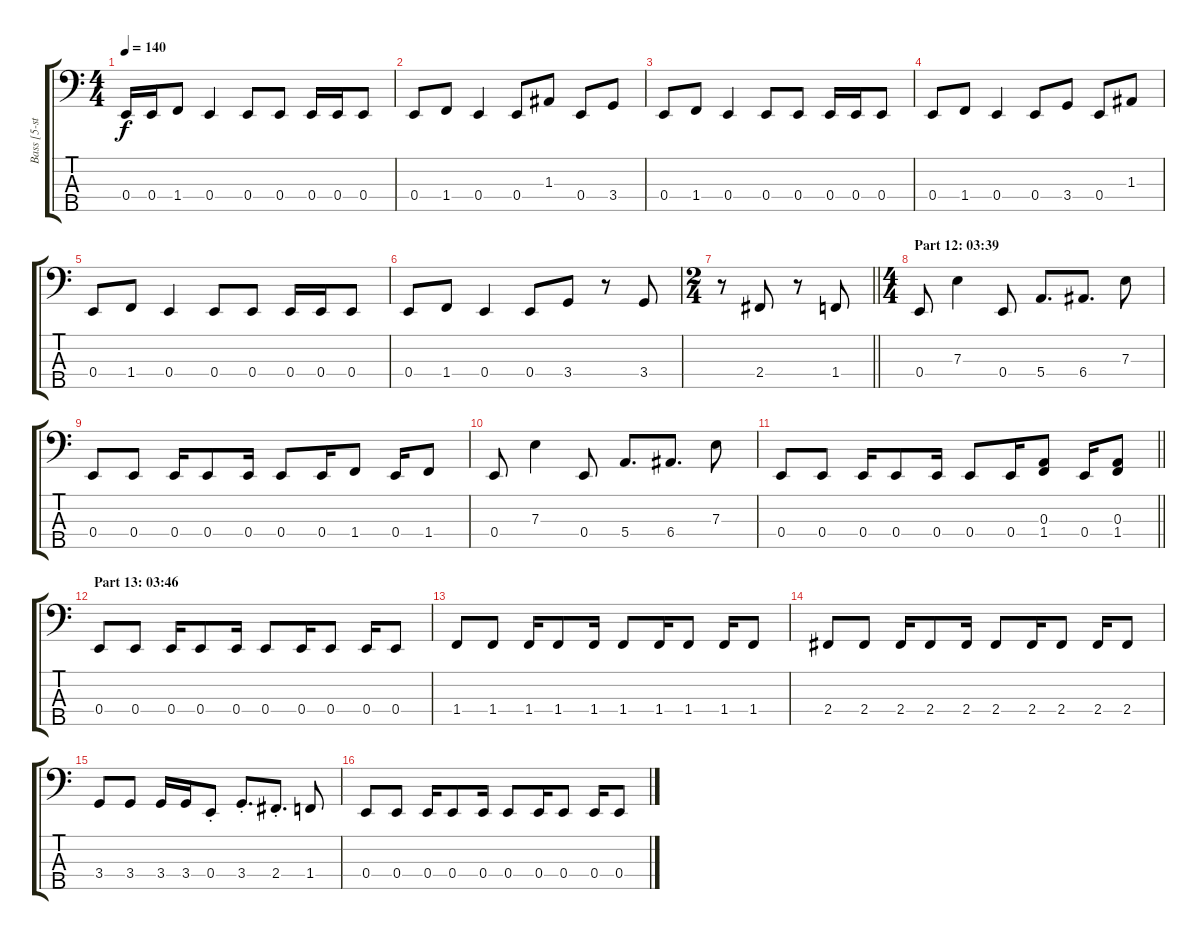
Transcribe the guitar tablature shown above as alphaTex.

\track ("Bass [5-string]" "Bass [5-st") {instrument electricbasspick}
\staff {score tabs}
\tuning (G2 D2 A1 E1 B0) {hide}
\ts (4 4)
\tempo 140
\clef f4
\ks c
0.4.16{dy f} 0.4.16 1.4.8 0.4.4 0.4.8 0.4.8 0.4.16 0.4.16 0.4.8 |
0.4.8 1.4.8 0.4.4 0.4.8 1.3.8 0.4.8 3.4.8 |
0.4.8 1.4.8 0.4.4 0.4.8 0.4.8 0.4.16 0.4.16 0.4.8 |
0.4.8 1.4.8 0.4.4 0.4.8 3.4.8 0.4.8 1.3.8 |
0.4.8 1.4.8 0.4.4 0.4.8 0.4.8 0.4.16 0.4.16 0.4.8 |
0.4.8 1.4.8 0.4.4 0.4.8 3.4.8 r.8 3.4.8 |
\ts (2 4)
\barLineRight lightlight
r.8 2.4.8 r.8 1.4.8 |
\ts (4 4)
\section ("" "Part 12: 03:39")
0.4.8 7.3.4 0.4.8 5.4.8{d} 6.4.8{d} 7.3.8 |
0.4.8 0.4.8 0.4.16 0.4.8 0.4.16 0.4.8 0.4.16 1.4.8 0.4.16 1.4.8 |
0.4.8 7.3.4 0.4.8 5.4.8{d} 6.4.8{d} 7.3.8 |
\barLineRight lightlight
0.4.8 0.4.8 0.4.16 0.4.8 0.4.16 0.4.8 0.4.16 (0.3 1.4).8 0.4.16 (0.3 1.4).8 |
\section ("" "Part 13: 03:46")
0.4.8 0.4.8 0.4.16 0.4.8 0.4.16 0.4.8 0.4.16 0.4.8 0.4.16 0.4.8 |
1.4.8 1.4.8 1.4.16 1.4.8 1.4.16 1.4.8 1.4.16 1.4.8 1.4.16 1.4.8 |
2.4.8 2.4.8 2.4.16 2.4.8 2.4.16 2.4.8 2.4.16 2.4.8 2.4.16 2.4.8 |
3.4.8 3.4.8 3.4.16 3.4.16 0.4{st}.8 3.4{st}.8{d} 2.4{st}.8{d} 1.4.8 |
0.4.8 0.4.8 0.4.16 0.4.8 0.4.16 0.4.8 0.4.16 0.4.8 0.4.16 0.4.8
